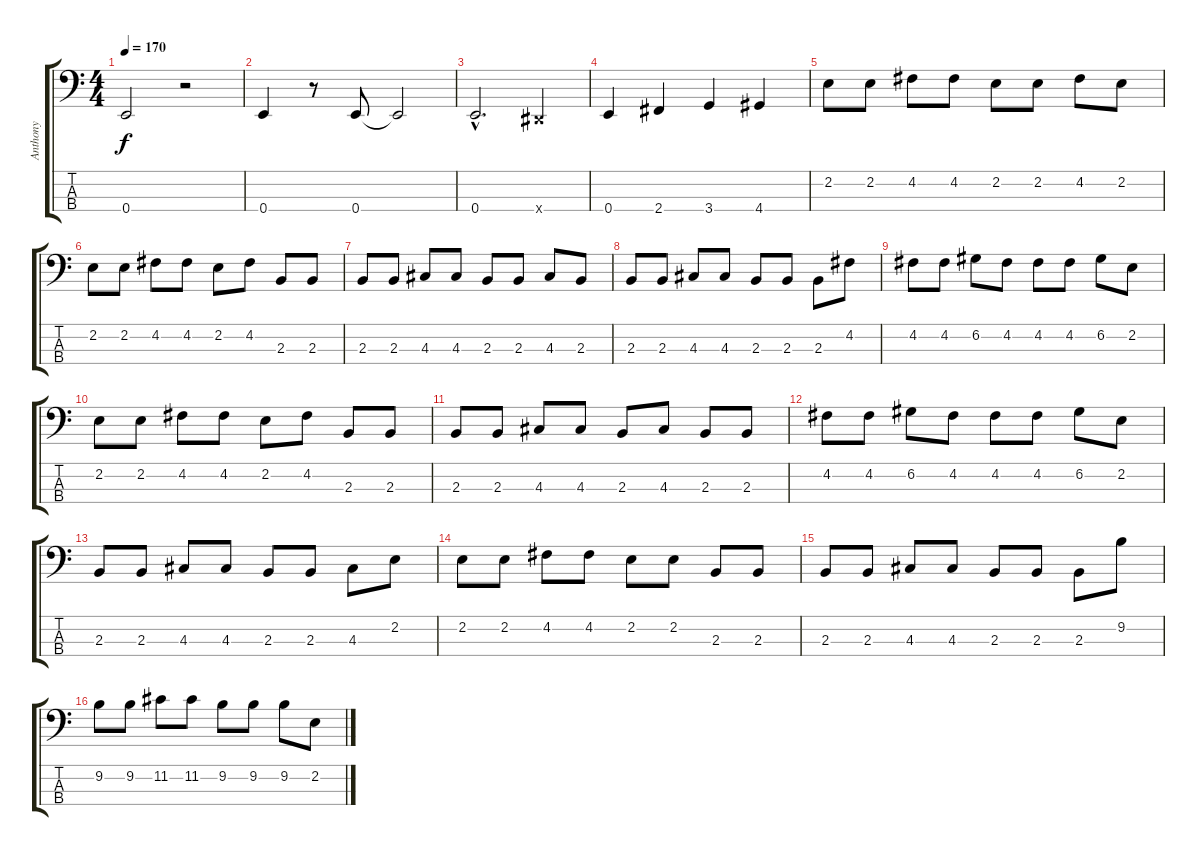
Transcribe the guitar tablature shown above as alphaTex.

\track ("Anthony" "Anthony") {instrument electricbassfinger}
\staff {score tabs}
\tuning (G2 D2 A1 E1) {hide}
\ts (4 4)
\tempo 170
\clef f4
\ks c
0.4.2{dy f} r.2 |
0.4.4 r.8 0.4.8 0.4{t}.2 |
0.4{hac}.2{d} -1.4{x}.4 |
0.4.4 2.4.4 3.4.4 4.4.4 |
2.2.8 2.2.8 4.2.8 4.2.8 2.2.8 2.2.8 4.2.8 2.2.8 |
2.2.8 2.2.8 4.2.8 4.2.8 2.2.8 4.2.8 2.3.8 2.3.8 |
2.3.8 2.3.8 4.3.8 4.3.8 2.3.8 2.3.8 4.3.8 2.3.8 |
2.3.8 2.3.8 4.3.8 4.3.8 2.3.8 2.3.8 2.3.8 4.2.8 |
4.2.8 4.2.8 6.2.8 4.2.8 4.2.8 4.2.8 6.2.8 2.2.8 |
2.2.8 2.2.8 4.2.8 4.2.8 2.2.8 4.2.8 2.3.8 2.3.8 |
2.3.8 2.3.8 4.3.8 4.3.8 2.3.8 4.3.8 2.3.8 2.3.8 |
4.2.8 4.2.8 6.2.8 4.2.8 4.2.8 4.2.8 6.2.8 2.2.8 |
2.3.8 2.3.8 4.3.8 4.3.8 2.3.8 2.3.8 4.3.8 2.2.8 |
2.2.8 2.2.8 4.2.8 4.2.8 2.2.8 2.2.8 2.3.8 2.3.8 |
2.3.8 2.3.8 4.3.8 4.3.8 2.3.8 2.3.8 2.3.8 9.2.8 |
9.2.8 9.2.8 11.2.8 11.2.8 9.2.8 9.2.8 9.2.8 2.2.8
